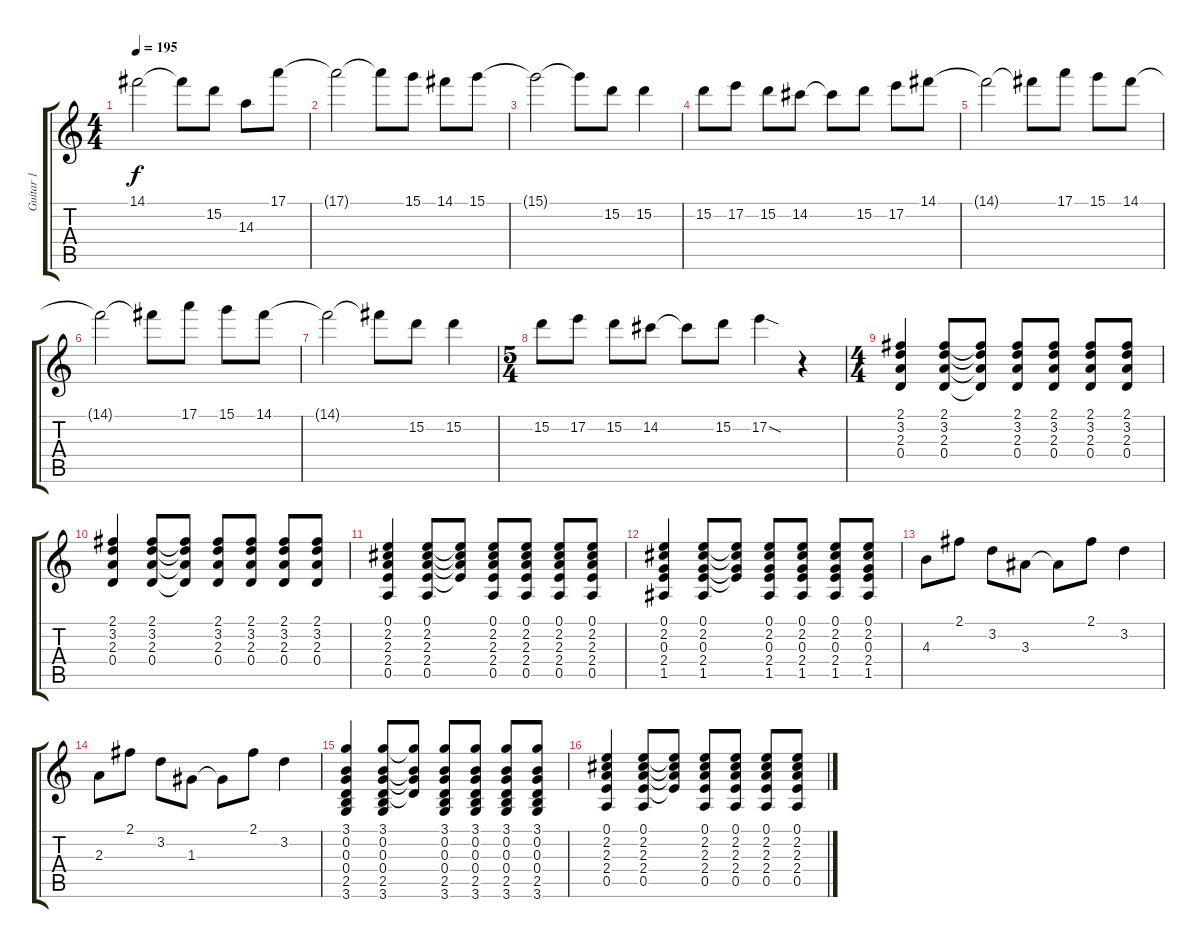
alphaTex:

\track ("Guitar 1" "Guitar 1") {instrument acousticguitarnylon}
\staff {score tabs}
\tuning (E4 B3 G3 D3 A2 E2) {hide}
\ts (4 4)
\tempo 195
\clef g2
\ks c
14.1{t}.2{dy f} 14.1{t}.8 15.2.8 14.3.8 17.1.8 |
17.1{t}.2 17.1{t}.8 15.1.8 14.1.8 15.1.8 |
15.1{t}.2 15.1{t}.8 15.2.8 15.2.4 |
15.2.8 17.2.8 15.2.8 14.2.8 14.2{t}.8 15.2.8 17.2.8 14.1.8 |
14.1{t}.2 14.1{t}.8 17.1.8 15.1.8 14.1.8 |
14.1{t}.2 14.1{t}.8 17.1.8 15.1.8 14.1.8 |
14.1{t}.2 14.1{t}.8 15.2.8 15.2.4 |
\ts (5 4)
15.2.8 17.2.8 15.2.8 14.2.8 14.2{t}.8 15.2.8 17.2{sod}.4 r.4 |
\ts (4 4)
(2.1 3.2 2.3 0.4).4{volume 10 balance 0} (2.1 3.2 2.3 0.4).8 (2.1{t} 3.2{t} 2.3{t} 0.4{t}).8 (2.1 3.2 2.3 0.4).8 (2.1 3.2 2.3 0.4).8 (2.1 3.2 2.3 0.4).8 (2.1 3.2 2.3 0.4).8 |
(2.1 3.2 2.3 0.4).4 (2.1 3.2 2.3 0.4).8 (2.1{t} 3.2{t} 2.3{t} 0.4{t}).8 (2.1 3.2 2.3 0.4).8 (2.1 3.2 2.3 0.4).8 (2.1 3.2 2.3 0.4).8 (2.1 3.2 2.3 0.4).8 |
(0.1 2.2 2.3 2.4 0.5).4 (0.1 2.2 2.3 2.4 0.5).8 (0.1{t} 2.2{t} 2.3{t} 2.4{t}).8 (0.1 2.2 2.3 2.4 0.5).8 (0.1 2.2 2.3 2.4 0.5).8 (0.1 2.2 2.3 2.4 0.5).8 (0.1 2.2 2.3 2.4 0.5).8 |
(0.1 2.2 0.3 2.4 1.5).4 (0.1 2.2 0.3 2.4 1.5).8 (0.1{t} 2.2{t} 0.3{t} 2.4{t}).8 (0.1 2.2 0.3 2.4 1.5).8 (0.1 2.2 0.3 2.4 1.5).8 (0.1 2.2 0.3 2.4 1.5).8 (0.1 2.2 0.3 2.4 1.5).8 |
4.3.8 2.1.8 3.2.8 3.3.8 3.3{t}.8 2.1.8 3.2.4 |
2.3.8 2.1.8 3.2.8 1.3.8 1.3{t}.8 2.1.8 3.2.4 |
(3.1 0.2 0.3 0.4 2.5 3.6).4 (3.1 0.2 0.3 0.4 2.5 3.6).8 (3.1{t} 0.2{t} 0.3{t} 0.4{t}).8 (3.1 0.2 0.3 0.4 2.5 3.6).8 (3.1 0.2 0.3 0.4 2.5 3.6).8 (3.1 0.2 0.3 0.4 2.5 3.6).8 (3.1 0.2 0.3 0.4 2.5 3.6).8 |
(0.1 2.2 2.3 2.4 0.5).4 (0.1 2.2 2.3 2.4 0.5).8 (0.1{t} 2.2{t} 2.3{t} 2.4{t}).8 (0.1 2.2 2.3 2.4 0.5).8 (0.1 2.2 2.3 2.4 0.5).8 (0.1 2.2 2.3 2.4 0.5).8 (0.1 2.2 2.3 2.4 0.5).8
